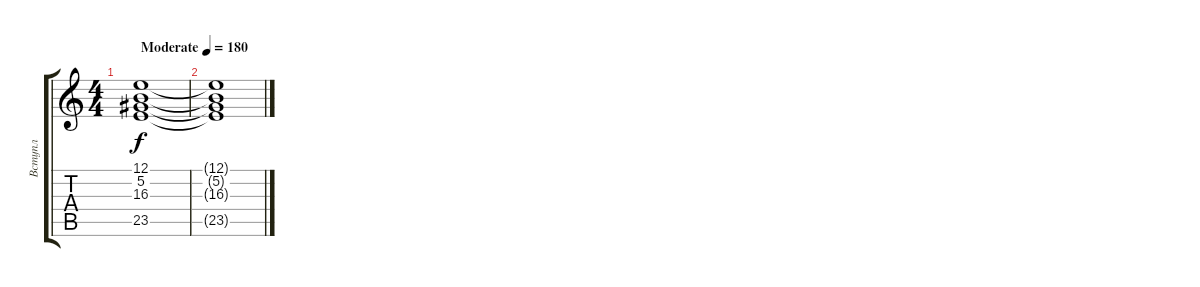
\track ("Вступл" "Вступл") {instrument stringensemble2}
\staff {score tabs}
\tuning (E4 B3 G3 D3 A2 E2) {hide}
\ts (4 4)
\tempo (180 "Moderate")
\clef g2
\ks c
(12.1 5.2 16.3 23.5).1{dy f instrument stringensemble2} |
(12.1{t} 5.2{t} 16.3{t} 23.5{t}).1
